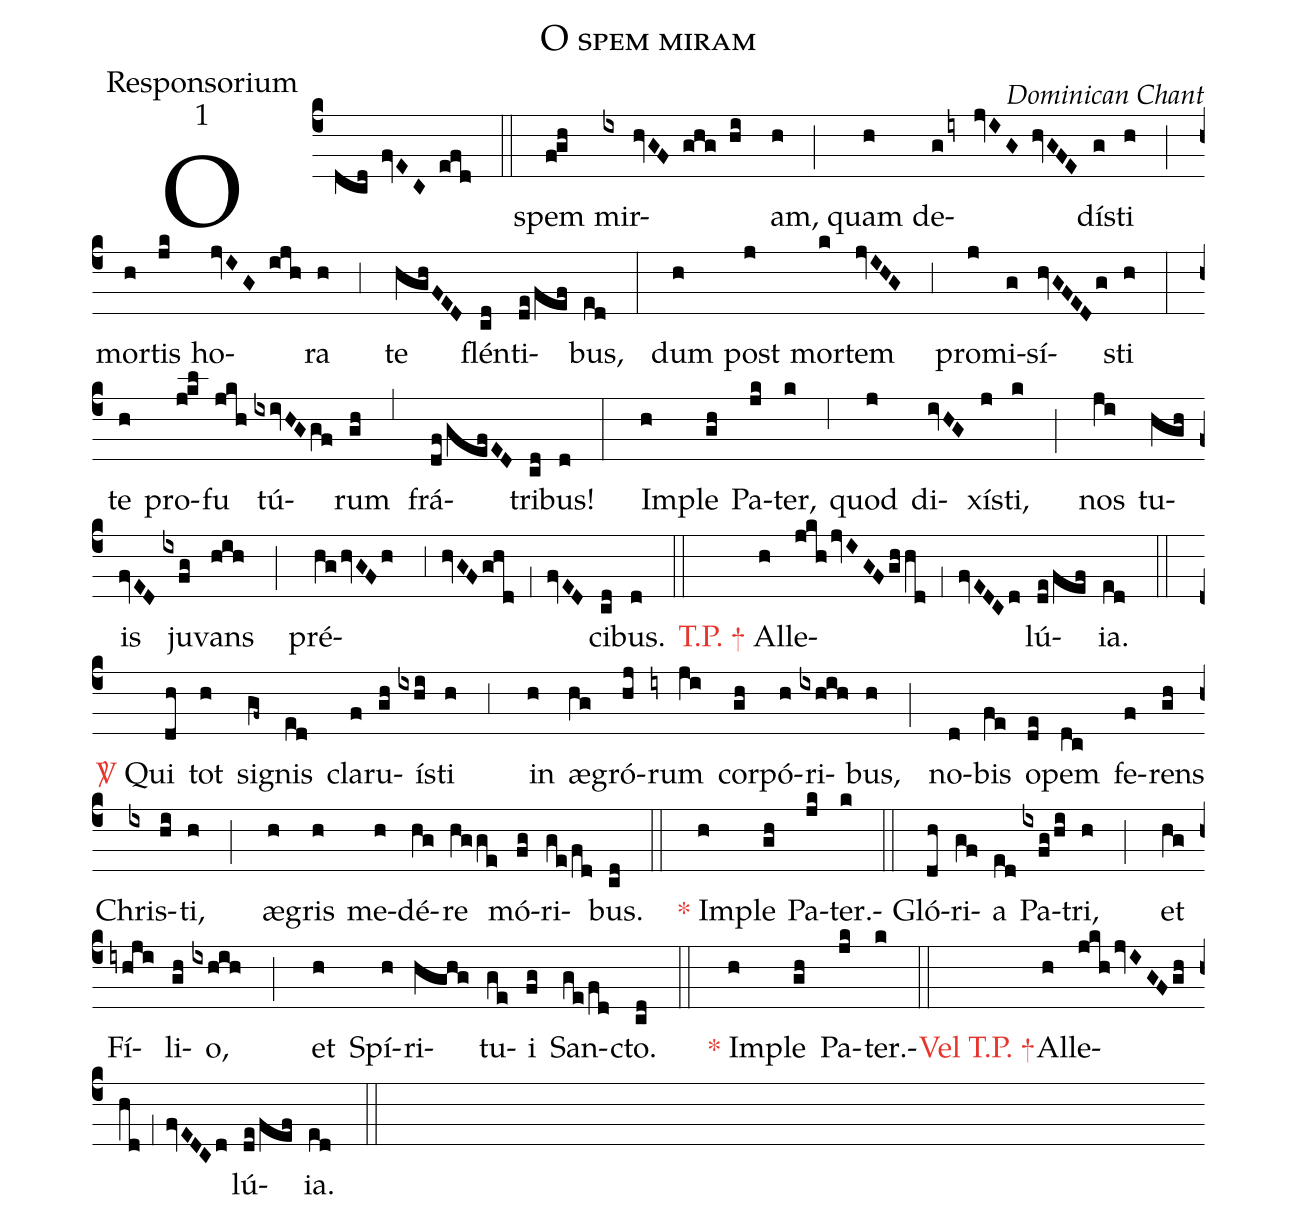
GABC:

name:O spem miram;
office-part:Responsorium;
mode:1;
commentary:Dominican Chant;
%%
(c4)O(dcd fvEC efd ::) spem(fgh) mir(ix hvGF ghg hi )am,(h ;) quam(h) de(giy jvIG hvGFE)dí(g)sti (h ;)
mor(h)tis(jk) ho(jvIG ijh)ra(h ,3) te(hghFED) flén(cd)ti(de/fef)bus,(ed :)
dum(h) post(j) mor(k)tem(jvIHG ,3) pro(j)mi(g)sí(hvGFED/g)sti(h :)
te(h) pro(jkl)fu(jkh) tú(ixivHGgf)rum(gh ,5) frá(df/gefED)tri(cd)bus!(d :)
Im(h)ple(gh) Pa-(jk)ter,(k ,6) quod(j) di(ivHG)xís(j)ti,(k ;)
nos(ji) tu(hgh)is(fvED) ju(ixfg)vans(hih ;) pré(hg/hvGF/h ,3/hvGFghd/,1/fvED)ci(cd)bus.(d ::)
<c>T.P. +</c> Al(h)le(jkh/jvIGFghhd/,1/fvEDCd)lú(de/fef)ia.(ed ::)
<c><sp>V/</sp></c> Qui(dh) tot(h) sig(gf~)nis(ed) clar(f)u(gh)ís(ixhi)ti(h ,3)
in(h) æ(hg)gró(hj)rum(iy ji) cor(gh)pó(h)ri(ixhih)bus,(h ;)
no(d)bis(fe) op(de)em(dc) fe(f)rens(gh) Chris(ix hi)ti, (h ;)
æ(h)gris(h) me(h)dé(hg)re(hg/ge) mó(fg)ri(ge/fd)bus.(cd ::)
<c>*</c> Im(h)ple(gh) Pa-(jk)ter.(k ::)Gló(dh)ri(gf)a(ed) Pa(ixfg/hi)tri,(h ;) et(hg) Fí(iyhji)li(gh)o,(ixhih ;) et(h) Spí(h)ri(hghg)tu(ge)i(fg) San(ge/fd)cto.(cd ::) <c>*</c> Im(h)ple(gh) Pa-(jk)ter.(k ::)<c>Vel T.P. +</c>()Al(h)le(jkh/jvIGFghhd/,1/fvEDCd)lú(de/fef)ia.(ed ::)
